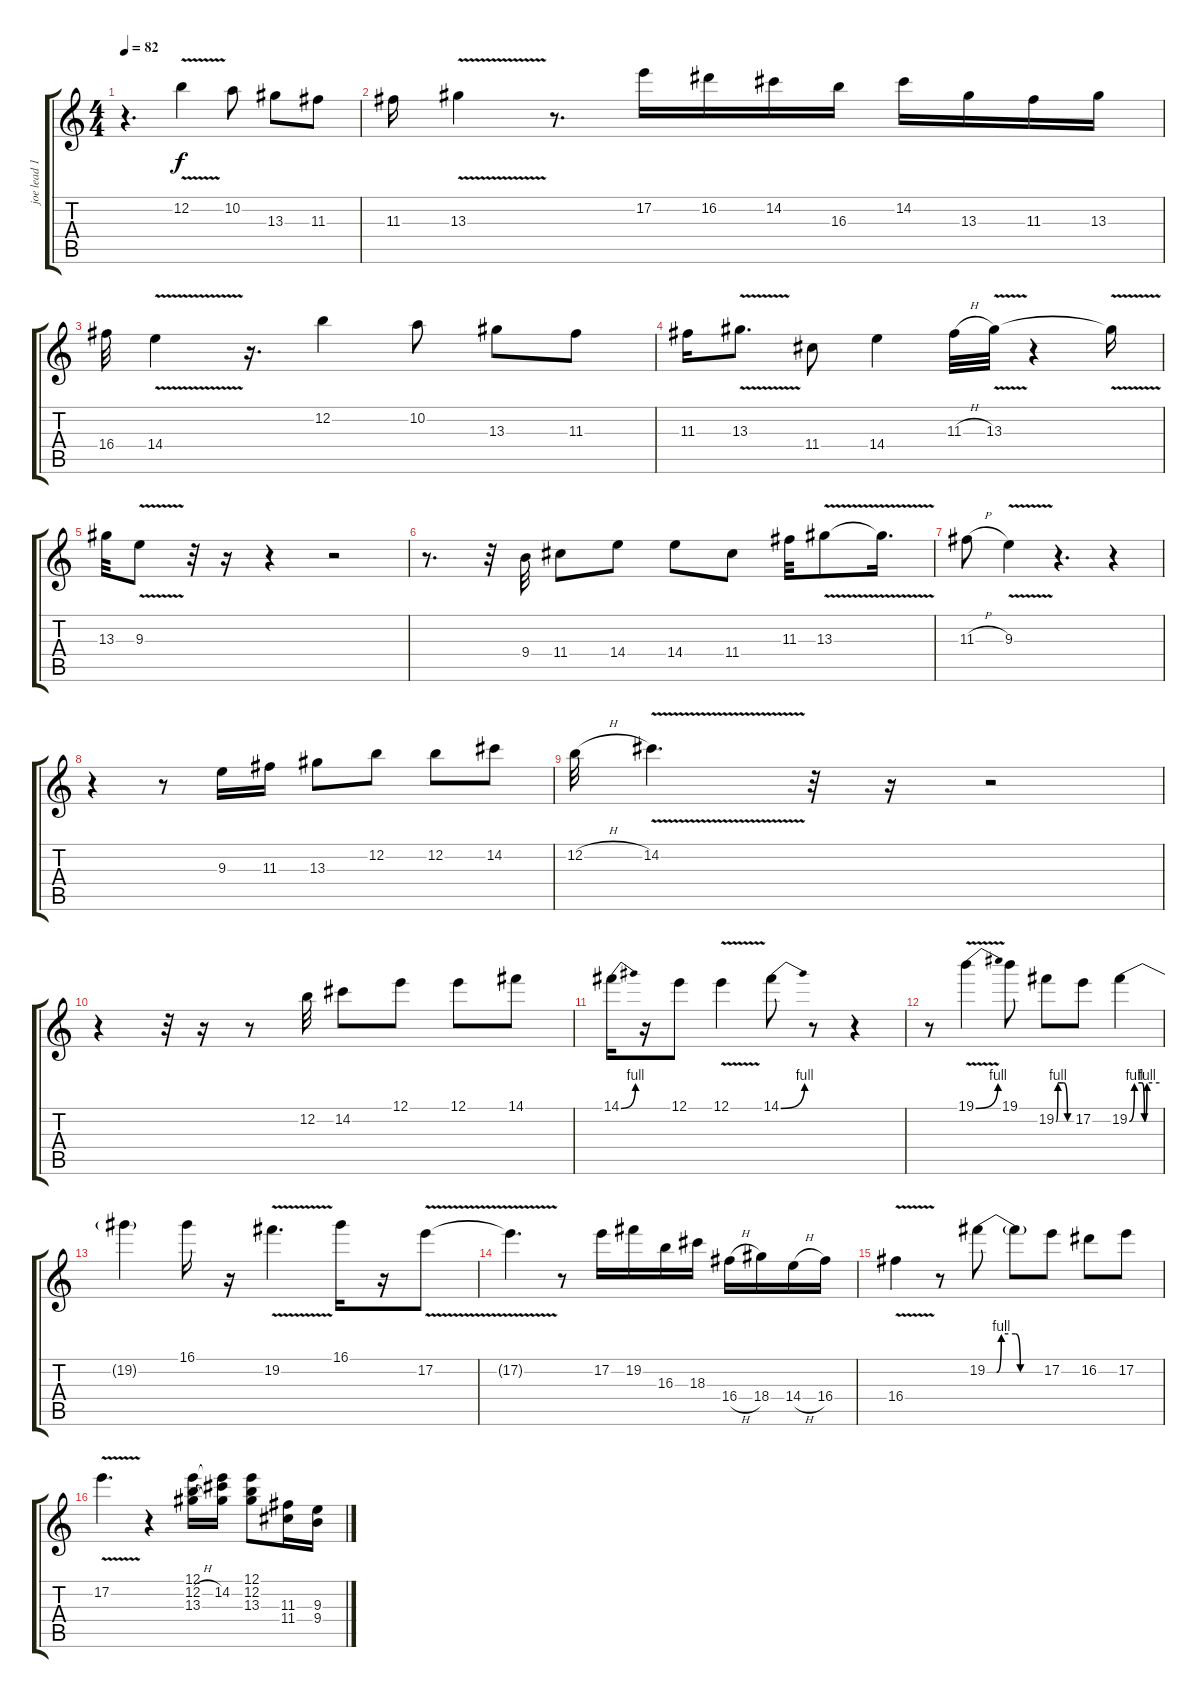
\track ("joe lead 1" "joe lead 1") {instrument electricguitarjazz}
\staff {score tabs}
\tuning (E4 B3 G3 D3 A2 E2) {hide}
\ts (4 4)
\tempo 82
\clef g2
\ks c
r.4{d dy f} 12.2{v}.4 10.2.8 13.3.8 11.3.8 |
11.3.16 13.3{v}.4 r.8{d} 17.2.16 16.2.16 14.2.16 16.3.16 14.2.16 13.3.16 11.3.16 13.3.16 |
16.4.32 14.4{v}.4 r.16{d} 12.2.4 10.2.8 13.3.8 11.3.8 |
11.3.16 13.3{v}.8{d} 11.4.8 14.4.4 11.3{h}.32 13.3{v}.32 r.4 13.3{t}.16 |
13.3.32 9.3{v}.8 r.32 r.16 r.4 r.2 |
r.8{d} r.32 9.4.32 11.4.8 14.4.8 14.4.8 11.4.8 11.3.32 13.3{v}.8 13.3{t}.16{d} |
11.3{h}.8 9.3{v}.4 r.4{d} r.4 |
r.4 r.8 9.3.16 11.3.16 13.3.8 12.2.8 12.2.8 14.2.8 |
12.2{h}.32 14.2{v}.4{d} r.32 r.16 r.2 |
r.4 r.32 r.16 r.8 12.2.32 14.2.8 12.1.8 12.1.8 14.1.8 |
14.1{be (bend 0 0 60 4)}.16 r.16 12.1.8 12.1{v}.4 14.1{be (bend 0 0 60 4)}.8 r.8 r.4 |
r.8 19.1{be (bend 0 0 60 4) v}.4 19.1.8 19.2{be (custom 0 0 7 4 15 4 30 4 45 0 60 0)}.8 17.2.8 19.2{be (custom 0 0 10 4 25 4 30 0 35 4 60 4)}.4 |
19.2{t}.4 16.1.16 r.16 19.2{v}.4{d} 16.1.16 r.16 17.2{v}.8 |
17.2{t}.4{d} r.8 17.2.16 19.2.16 16.3.16 18.3.16 16.4{h}.16 18.4.16 14.4{h}.16 16.4.16 |
16.4{v}.4 r.8 19.2{be (custom 0 0 10 0 15 4 30 4 35 0 45 0 60 0)}.8 19.2{t}.8 17.2.8 16.2.8 17.2.8 |
17.2{v}.4{d} r.4 (12.1 12.2{h} 13.3).16 (12.1{t} 14.2 13.3{t}).16 (12.1 12.2 13.3).8 (11.3 11.4).16 (9.3 9.4).16
